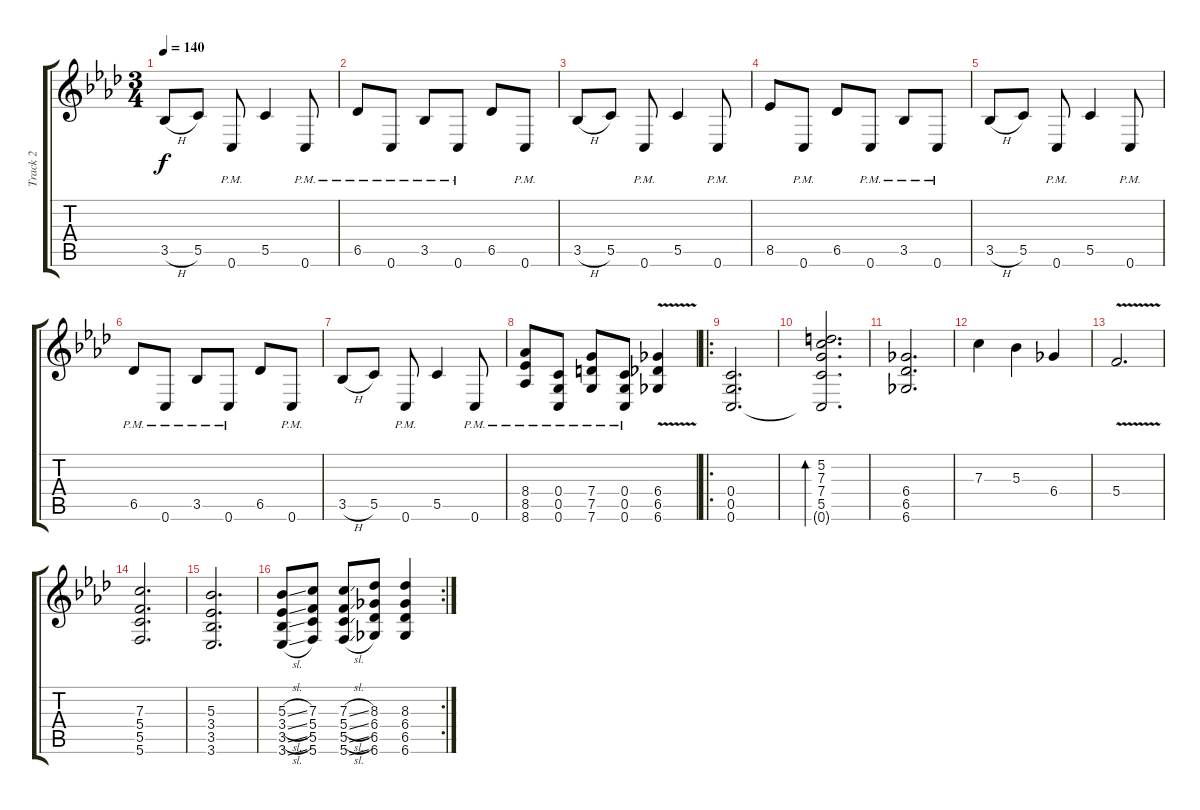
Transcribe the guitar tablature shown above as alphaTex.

\track ("Track 2" "Track 2") {instrument distortionguitar}
\staff {score tabs}
\tuning (D4 A3 F3 C3 G2 C2) {hide}
\ts (3 4)
\tempo 140
\clef g2
\ks ab
3.5{h}.8{dy f} 5.5.8 0.6{pm}.8 5.5.4 0.6{pm}.8 |
6.5{pm}.8 0.6{pm}.8 3.5{pm}.8 0.6{pm}.8 6.5.8 0.6{pm}.8 |
3.5{h}.8 5.5.8 0.6{pm}.8 5.5.4 0.6{pm}.8 |
8.5.8 0.6{pm}.8 6.5.8 0.6{pm}.8 3.5{pm}.8 0.6{pm}.8 |
3.5{h}.8 5.5.8 0.6{pm}.8 5.5.4 0.6{pm}.8 |
6.5{pm}.8 0.6{pm}.8 3.5{pm}.8 0.6{pm}.8 6.5.8 0.6{pm}.8 |
3.5{h}.8 5.5.8 0.6{pm}.8 5.5.4 0.6{pm}.8 |
(8.4{pm} 8.5{pm} 8.6{pm}).8 (0.4{pm} 0.5{pm} 0.6{pm}).8 (7.4{pm} 7.5{pm} 7.6{pm}).8 (0.4{pm} 0.5{pm} 0.6{pm}).8 (6.4{v} 6.5{v} 6.6{v}).4 |
\ro
(0.4 0.5 0.6).2{d} |
(5.2 7.3 7.4 5.5 0.6{t}).2{d bd 480} |
(6.4 6.5 6.6).2{d} |
7.3.4 5.3.4 6.4.4 |
5.4{v}.2{d} |
(7.3 5.4 5.5 5.6).2{d} |
(5.3 3.4 3.5 3.6).2{d} |
\rc 2
(5.3{sl} 3.4{sl} 3.5{sl} 3.6{sl}).8 (7.3 5.4 5.5 5.6).8 (7.3{sl} 5.4{sl} 5.5{sl} 5.6{sl}).8 (8.3 6.4 6.5 6.6).8 (8.3 6.4 6.5 6.6).4
